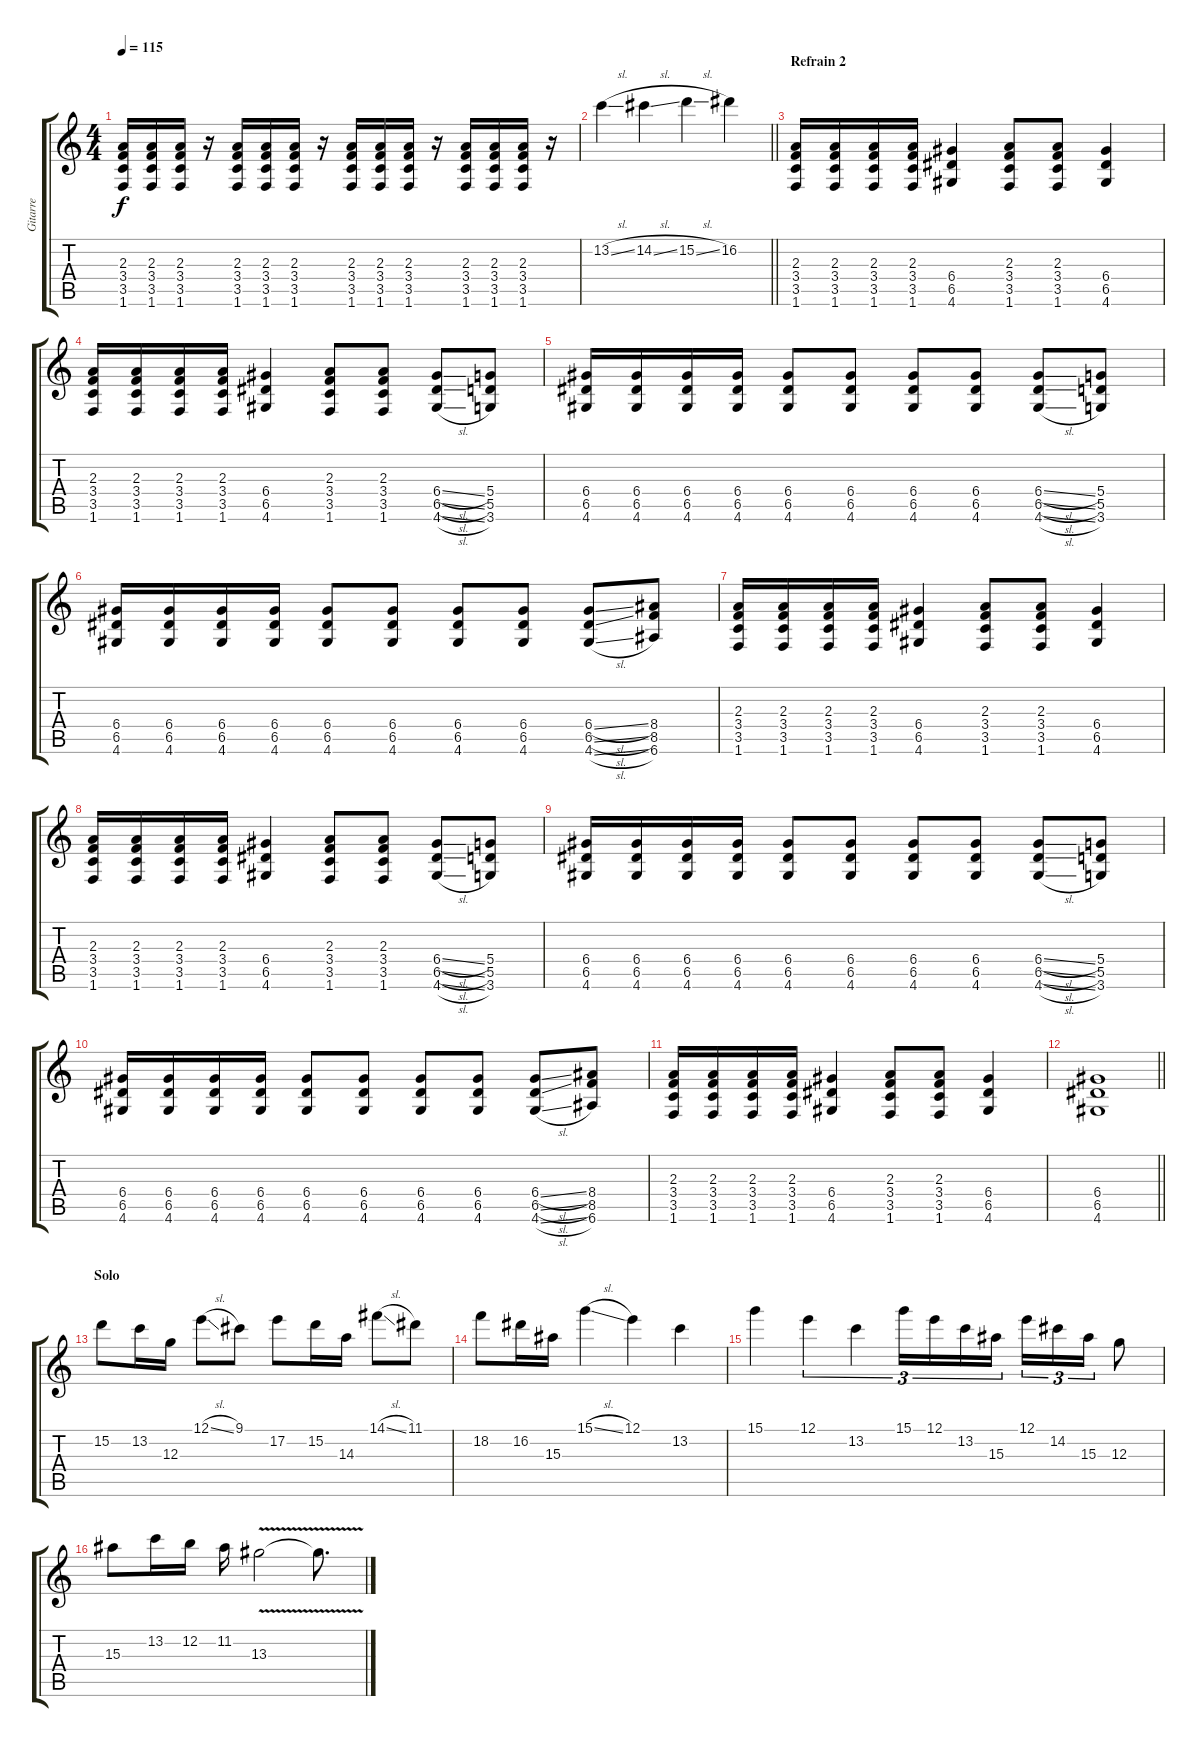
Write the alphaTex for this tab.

\track ("Gitarre" "Gitarre") {instrument distortionguitar}
\staff {score tabs}
\tuning (E4 B3 G3 D3 A2 E2) {hide}
\ts (4 4)
\tempo 115
\clef g2
\ks c
(2.3 3.4 3.5 1.6).16{dy f} (2.3 3.4 3.5 1.6).16 (2.3 3.4 3.5 1.6).16 r.16 (2.3 3.4 3.5 1.6).16 (2.3 3.4 3.5 1.6).16 (2.3 3.4 3.5 1.6).16 r.16 (2.3 3.4 3.5 1.6).16 (2.3 3.4 3.5 1.6).16 (2.3 3.4 3.5 1.6).16 r.16 (2.3 3.4 3.5 1.6).16 (2.3 3.4 3.5 1.6).16 (2.3 3.4 3.5 1.6).16 r.16{volume 6} |
\barLineRight lightlight
13.2{sl}.4{volume 16} 14.2{sl}.4 15.2{sl}.4 16.2.4 |
\section ("" "Refrain 2")
(2.3 3.4 3.5 1.6).16{volume 10} (2.3 3.4 3.5 1.6).16 (2.3 3.4 3.5 1.6).16 (2.3 3.4 3.5 1.6).16 (6.4 6.5 4.6).4 (2.3 3.4 3.5 1.6).8 (2.3 3.4 3.5 1.6).8 (6.4 6.5 4.6).4 |
(2.3 3.4 3.5 1.6).16 (2.3 3.4 3.5 1.6).16 (2.3 3.4 3.5 1.6).16 (2.3 3.4 3.5 1.6).16 (6.4 6.5 4.6).4 (2.3 3.4 3.5 1.6).8 (2.3 3.4 3.5 1.6).8 (6.4{sl} 6.5{sl} 4.6{sl}).8 (5.4 5.5 3.6).8 |
(6.4 6.5 4.6).16 (6.4 6.5 4.6).16 (6.4 6.5 4.6).16 (6.4 6.5 4.6).16 (6.4 6.5 4.6).8 (6.4 6.5 4.6).8 (6.4 6.5 4.6).8 (6.4 6.5 4.6).8 (6.4{sl} 6.5{sl} 4.6{sl}).8 (5.4 5.5 3.6).8 |
(6.4 6.5 4.6).16 (6.4 6.5 4.6).16 (6.4 6.5 4.6).16 (6.4 6.5 4.6).16 (6.4 6.5 4.6).8 (6.4 6.5 4.6).8 (6.4 6.5 4.6).8 (6.4 6.5 4.6).8 (6.4{sl} 6.5{sl} 4.6{sl}).8 (8.4 8.5 6.6).8 |
(2.3 3.4 3.5 1.6).16 (2.3 3.4 3.5 1.6).16 (2.3 3.4 3.5 1.6).16 (2.3 3.4 3.5 1.6).16 (6.4 6.5 4.6).4 (2.3 3.4 3.5 1.6).8 (2.3 3.4 3.5 1.6).8 (6.4 6.5 4.6).4 |
(2.3 3.4 3.5 1.6).16 (2.3 3.4 3.5 1.6).16 (2.3 3.4 3.5 1.6).16 (2.3 3.4 3.5 1.6).16 (6.4 6.5 4.6).4 (2.3 3.4 3.5 1.6).8 (2.3 3.4 3.5 1.6).8 (6.4{sl} 6.5{sl} 4.6{sl}).8 (5.4 5.5 3.6).8 |
(6.4 6.5 4.6).16 (6.4 6.5 4.6).16 (6.4 6.5 4.6).16 (6.4 6.5 4.6).16 (6.4 6.5 4.6).8 (6.4 6.5 4.6).8 (6.4 6.5 4.6).8 (6.4 6.5 4.6).8 (6.4{sl} 6.5{sl} 4.6{sl}).8 (5.4 5.5 3.6).8 |
(6.4 6.5 4.6).16 (6.4 6.5 4.6).16 (6.4 6.5 4.6).16 (6.4 6.5 4.6).16 (6.4 6.5 4.6).8 (6.4 6.5 4.6).8 (6.4 6.5 4.6).8 (6.4 6.5 4.6).8 (6.4{sl} 6.5{sl} 4.6{sl}).8 (8.4 8.5 6.6).8 |
(2.3 3.4 3.5 1.6).16 (2.3 3.4 3.5 1.6).16 (2.3 3.4 3.5 1.6).16 (2.3 3.4 3.5 1.6).16 (6.4 6.5 4.6).4 (2.3 3.4 3.5 1.6).8 (2.3 3.4 3.5 1.6).8 (6.4 6.5 4.6).4 |
\barLineRight lightlight
(6.4 6.5 4.6).1 |
\section ("" "Solo")
15.2.8{volume 16} 13.2.16 12.3.16 12.1{sl}.8 9.1.8 17.2.8 15.2.16 14.3.16 14.1{sl}.8 11.1.8 |
18.2.8 16.2.16 15.3.16 15.1{sl}.4 12.1.4 13.2.4 |
15.1.4 12.1.4{tu (3 2)} 13.2.4{tu (3 2)} 15.1.16{tu (3 2)} 12.1.16{tu (3 2)} 13.2.16{tu (3 2)} 15.3.16{tu (3 2)} 12.1.16{tu (3 2)} 14.2.16{tu (3 2)} 15.3.16{tu (3 2)} 12.3.8 |
15.3.8 13.2.16 12.2.16 11.2.16 13.3{v}.2 13.3{t}.8{d}
